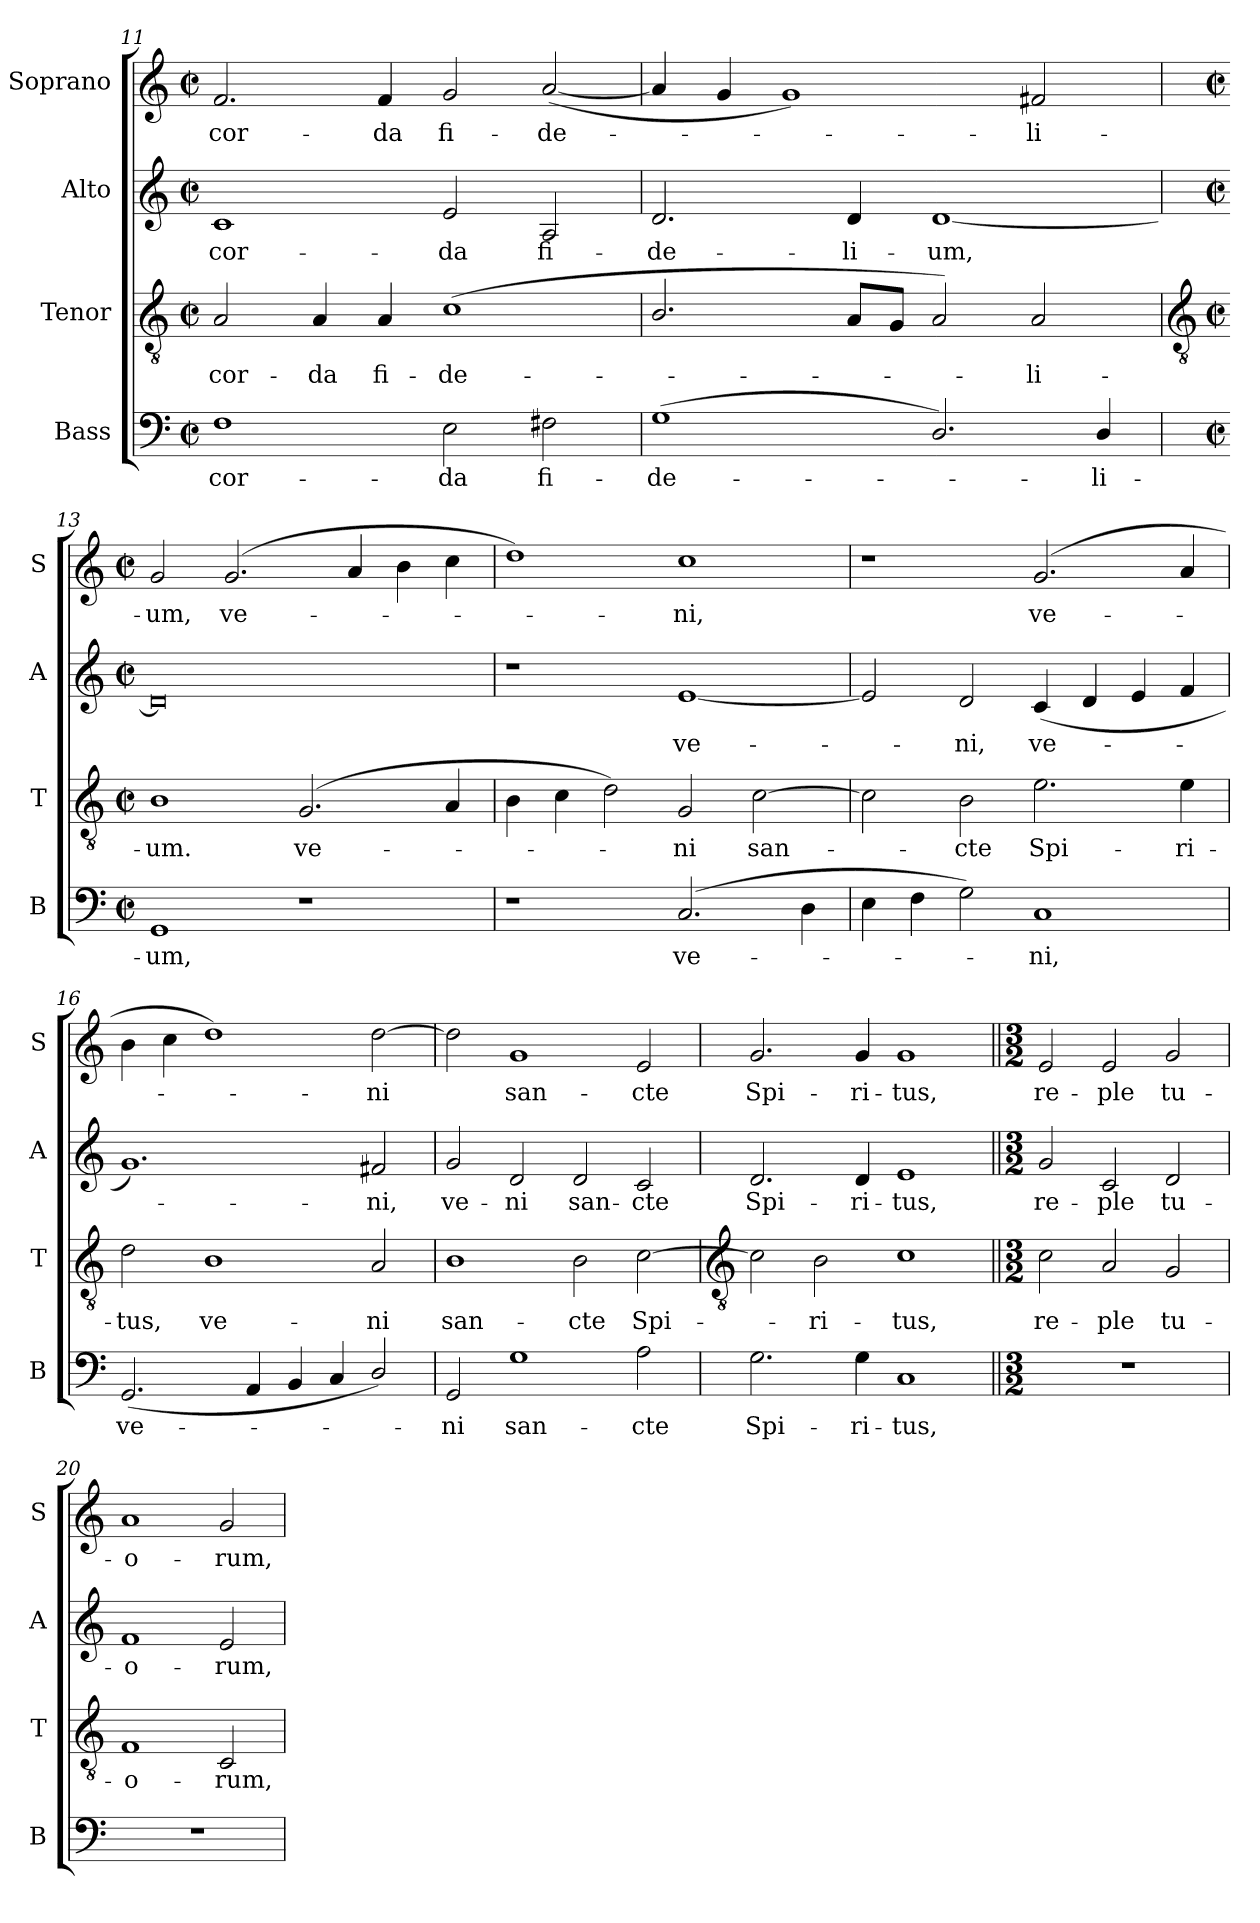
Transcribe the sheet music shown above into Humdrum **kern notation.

**kern	**text	**kern	**text	**kern	**text	**kern	**text
*part4	*part4	*part3	*part3	*part2	*part2	*part1	*part1
*staff4	*staff4	*staff3	*staff3	*staff2	*staff2	*staff1	*staff1
*I"Bass	*	*I"Tenor	*	*I"Alto	*	*I"Soprano	*
*I'B	*	*I'T	*	*I'A	*	*I'S	*
*clefF4	*	*clefGv2	*	*clefG2	*	*clefG2	*
*k[]	*	*k[]	*	*k[]	*	*k[]	*
*C:	*	*C:	*	*C:	*	*C:	*
*M4/2	*	*M4/2	*	*M4/2	*	*M4/2	*
*met(c|)	*	*met(c|)	*	*met(c|)	*	*met(c|)	*
=11	=11	=11	=11	=11	=11	=11	=11
!	!LO:LY:b	!	!LO:LY:b	!	!LO:LY:b	!	!LO:LY:b
1F	cor-	2A	cor-	1c	cor-	2.f	cor-
!	!	!	!LO:LY:b	!	!	!	!
.	.	4A	-da	.	.	.	.
!	!	!	!LO:LY:b	!	!	!	!LO:LY:b
.	.	4A	fi-	.	.	4f	-da
!	!LO:LY:b	!	!LO:LY:b	!	!LO:LY:b	!	!LO:LY:b
2E	-da	(<1c	-de-	2e	-da	2g	fi-
!	!LO:LY:b	!	!	!	!LO:LY:b	!	!LO:LY:b
2F#X	fi-	.	.	2A	fi-	(<[2a	-de-
=12	=12	=12	=12	=12	=12	=12	=12
!	!LO:LY:b	!	!	!	!LO:LY:b	!	!
(<1G	-de-	2.B/	.	2.d	-de-	4a]	.
.	.	.	.	.	.	4g	.
.	.	.	.	.	.	1g)	.
!	!	!	!	!	!LO:LY:b	!	!
.	.	8AL	.	4d	-li-	.	.
.	.	8GJ	.	.	.	.	.
!	!	!	!	!	!LO:LY:b	!	!
2.D/)	.	2A)	.	[1d	-um,	.	.
!	!	!	!LO:LY:b	!	!	!	!LO:LY:b
.	.	2A	li-	.	.	2f#X	li-
!	!LO:LY:b	!	!	!	!	!	!
4D/	li-	.	.	.	.	.	.
!!LO:LB:g=z
=13	=13	=13	=13	=13	=13	=13	=13
*	*	*clefGv2	*	*	*	*	*
*M4/2	*	*M4/2	*	*M4/2	*	*M4/2	*
*met(c|)	*	*met(c|)	*	*met(c|)	*	*met(c|)	*
!	!LO:LY:b	!	!LO:LY:b	!	!	!	!LO:LY:b
1GG	-um,	1B	-um.	0d]	.	2g	-um,
!	!	!	!	!	!	!	!LO:LY:b
.	.	.	.	.	.	(>2.g	ve-
!	!	!	!LO:LY:b	!	!	!	!
1r	.	(>2.G	ve-	.	.	.	.
.	.	.	.	.	.	4a	.
.	.	.	.	.	.	4b	.
.	.	4A	.	.	.	4cc	.
=14	=14	=14	=14	=14	=14	=14	=14
1r	.	4B	.	1r	.	1dd)	.
.	.	4c	.	.	.	.	.
.	.	2d)	.	.	.	.	.
!	!LO:LY:b	!	!LO:LY:b	!	!LO:LY:b	!	!LO:LY:b
(>2.C	ve-	2G	ni	[1e	ve-	1cc	ni,
!	!	!	!LO:LY:b	!	!	!	!
.	.	[2c	san-	.	.	.	.
4D	.	.	.	.	.	.	.
=15	=15	=15	=15	=15	=15	=15	=15
4E	.	2c]	.	2e]	.	1r	.
4F	.	.	.	.	.	.	.
!	!	!	!LO:LY:b	!	!LO:LY:b	!	!
2G)	.	2B	cte	2d	ni,	.	.
!	!LO:LY:b	!	!LO:LY:b	!	!LO:LY:b	!	!LO:LY:b
1C	ni,	2.e	Spi-	(<4c	ve-	(>2.g	ve-
.	.	.	.	4d	.	.	.
.	.	.	.	4e	.	.	.
!	!	!	!LO:LY:b	!	!	!	!
.	.	4e	-ri-	4f	.	4a	.
=16	=16	=16	=16	=16	=16	=16	=16
!	!LO:LY:b	!	!LO:LY:b	!	!	!	!
(<2.GG	ve-	2d	-tus,	1.g)	.	4b	.
.	.	.	.	.	.	4cc	.
!	!	!	!LO:LY:b	!	!	!	!
.	.	1B	ve-	.	.	1dd)	.
4AA	.	.	.	.	.	.	.
4BB	.	.	.	.	.	.	.
4C	.	.	.	.	.	.	.
!	!	!	!LO:LY:b	!	!LO:LY:b	!	!LO:LY:b
2D/)	.	2A	-ni	2f#X	ni,	[2dd	ni
=17	=17	=17	=17	=17	=17	=17	=17
!	!LO:LY:b	!	!LO:LY:b	!	!LO:LY:b	!	!
2GG	ni	1B	san-	2g	ve-	2dd]	.
!	!LO:LY:b	!	!	!	!LO:LY:b	!	!LO:LY:b
1G	san-	.	.	2d	-ni	1g	san-
!	!	!	!LO:LY:b	!	!LO:LY:b	!	!
.	.	2B	-cte	2d	san-	.	.
!	!LO:LY:b	!	!LO:LY:b	!	!LO:LY:b	!	!LO:LY:b
2A	-cte	[2c	Spi-	2c	-cte	2e	-cte
!!LO:LB:g=z
=18	=18	=18	=18	=18	=18	=18	=18
*	*	*clefGv2	*	*	*	*	*
!	!LO:LY:b	!	!	!	!LO:LY:b	!	!LO:LY:b
2.G	Spi-	2c]	.	2.d	Spi-	2.g	Spi-
!	!	!	!LO:LY:b	!	!	!	!
.	.	2B	ri-	.	.	.	.
!	!LO:LY:b	!	!	!	!LO:LY:b	!	!LO:LY:b
4G	-ri-	.	.	4d	-ri-	4g	-ri-
!	!LO:LY:b	!	!LO:LY:b	!	!LO:LY:b	!	!LO:LY:b
1C	-tus,	1c	-tus,	1e	-tus,	1g	-tus,
=19||	=19||	=19||	=19||	=19||	=19||	=19||	=19||
*M3/2	*	*M3/2	*	*M3/2	*	*M3/2	*
!LO:N:vis=1	!	!	!LO:LY:b	!	!LO:LY:b	!	!LO:LY:b
1.r	.	2c	re-	2g	re-	2e	re-
!	!	!	!LO:LY:b	!	!LO:LY:b	!	!LO:LY:b
.	.	2A	-ple	2c	-ple	2e	-ple
!	!	!	!LO:LY:b	!	!LO:LY:b	!	!LO:LY:b
.	.	2G	tu-	2d	tu-	2g	tu-
=20	=20	=20	=20	=20	=20	=20	=20
!LO:N:vis=1	!	!	!LO:LY:b	!	!LO:LY:b	!	!LO:LY:b
1.r	.	1F	-o-	1f	-o-	1a	-o-
!	!	!	!LO:LY:b	!	!LO:LY:b	!	!LO:LY:b
.	.	2C	-rum,	2e	-rum,	2g	-rum,
=	=	=	=	=	=	=	=
*-	*-	*-	*-	*-	*-	*-	*-
